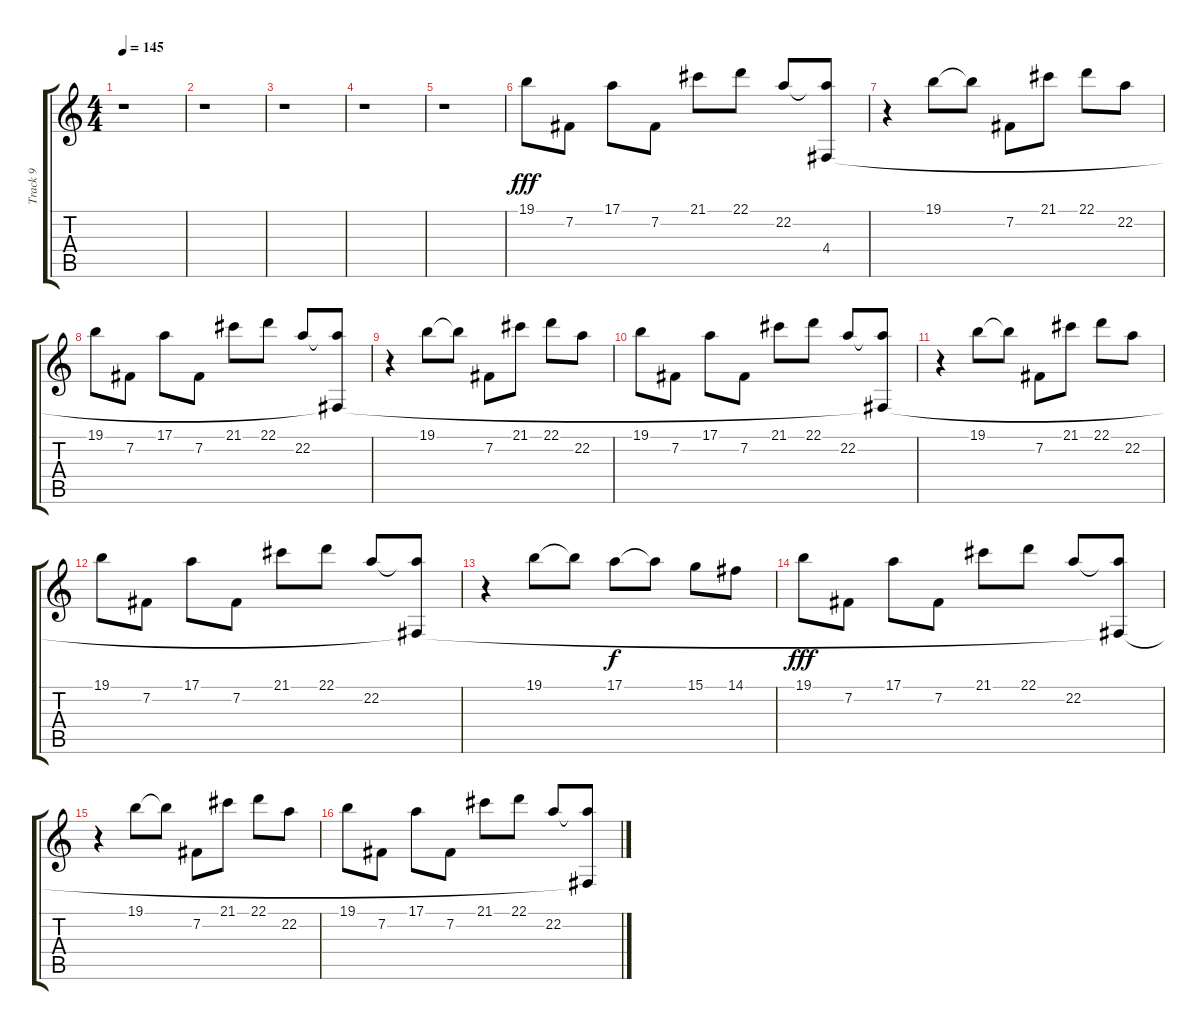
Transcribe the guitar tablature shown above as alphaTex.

\track ("Track 9" "Track 9") {instrument acousticgrandpiano}
\staff {score tabs}
\tuning (E4 B3 G3 D3 A2 D2) {hide}
\ts (4 4)
\tempo 145
\clef g2
\ks c
r.1{dy fff} |
r.1 |
r.1 |
r.1 |
r.1 |
19.1.8 7.2.8 17.1.8 7.2.8 21.1.8 22.1.8 22.2.8 (22.2{t} 4.4).8 |
r.4 19.1.8 19.1{t}.8 7.2.8 21.1.8 22.1.8 22.2.8 |
19.1.8 7.2.8 17.1.8 7.2.8 21.1.8 22.1.8 22.2.8 (22.2{t} 4.4{t}).8 |
r.4 19.1.8 19.1{t}.8 7.2.8 21.1.8 22.1.8 22.2.8 |
19.1.8 7.2.8 17.1.8 7.2.8 21.1.8 22.1.8 22.2.8 (22.2{t} 4.4{t}).8 |
r.4 19.1.8 19.1{t}.8 7.2.8 21.1.8 22.1.8 22.2.8 |
19.1.8 7.2.8 17.1.8 7.2.8 21.1.8 22.1.8 22.2.8 (22.2{t} 4.4{t}).8 |
r.4 19.1.8 19.1{t}.8 17.1.8{dy f} 17.1{t}.8 15.1.8 14.1.8 |
19.1.8{dy fff} 7.2.8 17.1.8 7.2.8 21.1.8 22.1.8 22.2.8 (22.2{t} 4.4{t}).8 |
r.4 19.1.8 19.1{t}.8 7.2.8 21.1.8 22.1.8 22.2.8 |
19.1.8 7.2.8 17.1.8 7.2.8 21.1.8 22.1.8 22.2.8 (22.2{t} 4.4{t}).8
